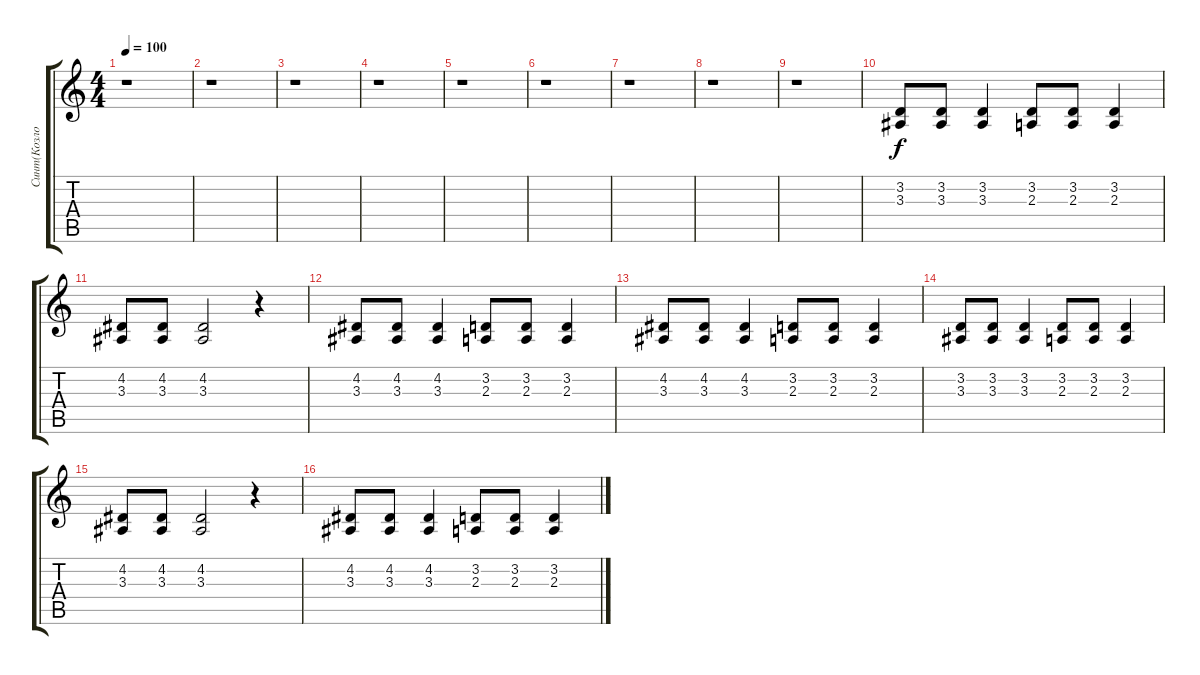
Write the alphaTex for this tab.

\track ("Синт(Козлов)" "Синт(Козло") {instrument percussiveorgan}
\staff {score tabs}
\tuning (E4 B3 G3 D3 A2 E2) {hide}
\ts (4 4)
\tempo 100
\clef g2
\ks c
r.1{dy f} |
r.1 |
r.1 |
r.1 |
r.1 |
r.1 |
r.1 |
r.1 |
r.1 |
(3.2 3.3).8 (3.2 3.3).8 (3.2 3.3).4 (3.2 2.3).8 (3.2 2.3).8 (3.2 2.3).4 |
(4.2 3.3).8 (4.2 3.3).8 (4.2 3.3).2 r.4 |
(4.2 3.3).8 (4.2 3.3).8 (4.2 3.3).4 (3.2 2.3).8 (3.2 2.3).8 (3.2 2.3).4 |
(4.2 3.3).8 (4.2 3.3).8 (4.2 3.3).4 (3.2 2.3).8 (3.2 2.3).8 (3.2 2.3).4 |
(3.2 3.3).8 (3.2 3.3).8 (3.2 3.3).4 (3.2 2.3).8 (3.2 2.3).8 (3.2 2.3).4 |
(4.2 3.3).8 (4.2 3.3).8 (4.2 3.3).2 r.4 |
(4.2 3.3).8 (4.2 3.3).8 (4.2 3.3).4 (3.2 2.3).8 (3.2 2.3).8 (3.2 2.3).4
